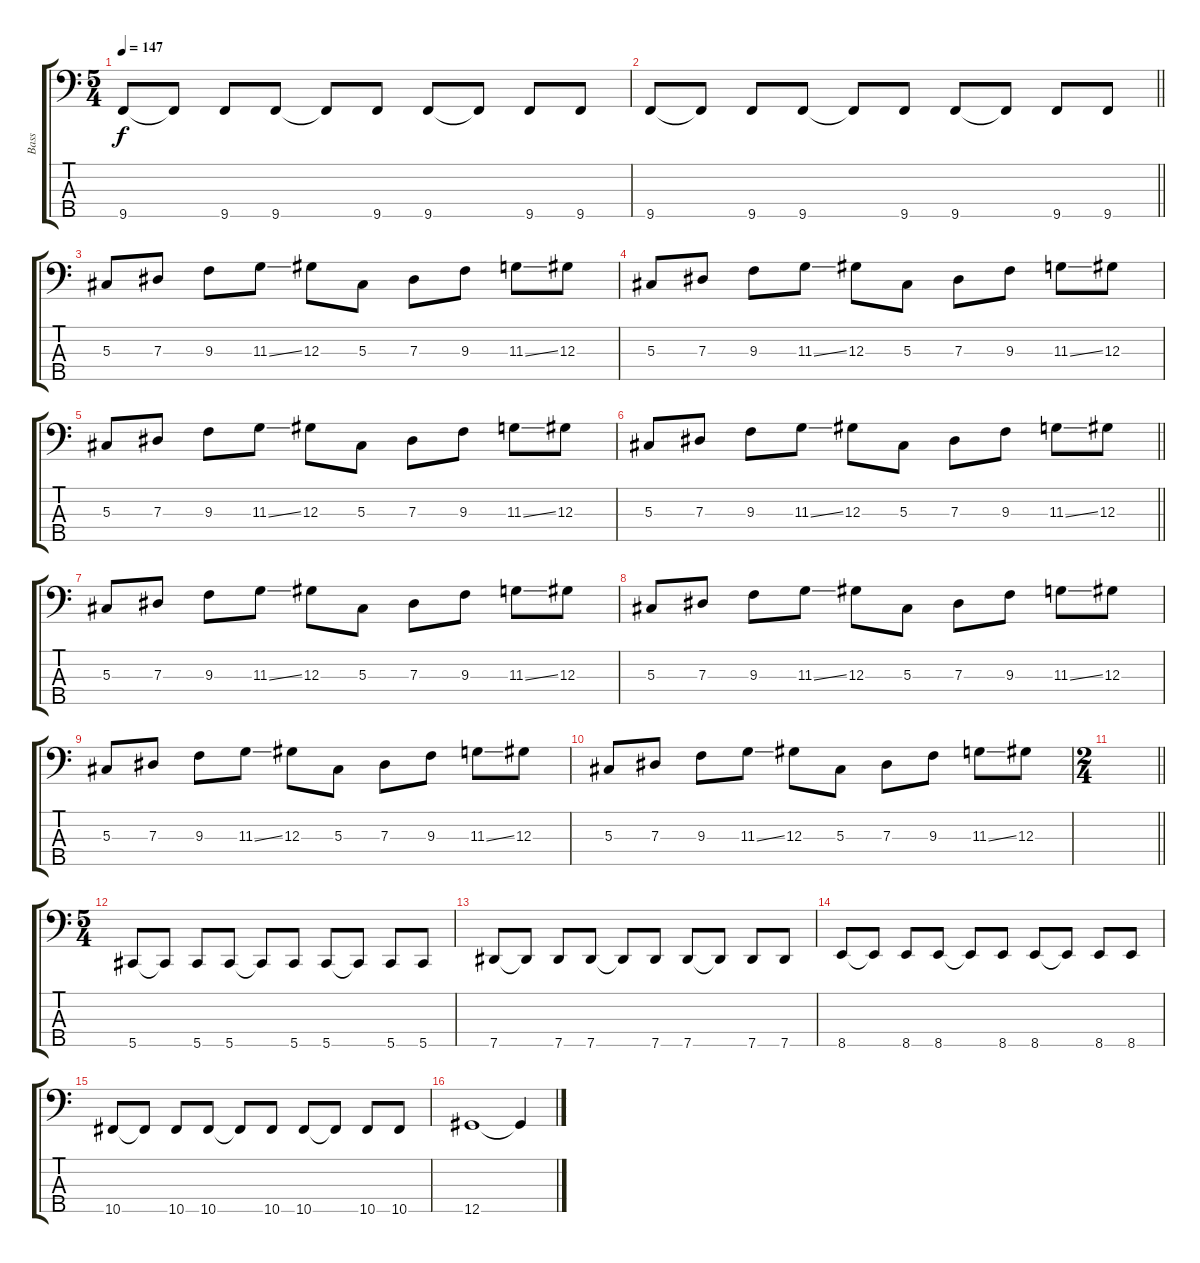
\track ("Bass" "Bass") {instrument electricbasspick}
\staff {score tabs}
\tuning (Gb2 Db2 Ab1 Eb1 Ab0) {hide}
\ts (5 4)
\tempo 147
\clef f4
\ks c
9.5.8{dy f} 9.5{t}.8 9.5.8 9.5.8 9.5{t}.8 9.5.8 9.5.8 9.5{t}.8 9.5.8 9.5.8 |
\barLineRight lightlight
9.5.8 9.5{t}.8 9.5.8 9.5.8 9.5{t}.8 9.5.8 9.5.8 9.5{t}.8 9.5.8 9.5.8 |
\section ("" "")
5.3.8 7.3.8 9.3.8 11.3{ss}.8 12.3.8 5.3.8 7.3.8 9.3.8 11.3{ss}.8 12.3.8 |
5.3.8 7.3.8 9.3.8 11.3{ss}.8 12.3.8 5.3.8 7.3.8 9.3.8 11.3{ss}.8 12.3.8 |
5.3.8 7.3.8 9.3.8 11.3{ss}.8 12.3.8 5.3.8 7.3.8 9.3.8 11.3{ss}.8 12.3.8 |
\barLineRight lightlight
5.3.8 7.3.8 9.3.8 11.3{ss}.8 12.3.8 5.3.8 7.3.8 9.3.8 11.3{ss}.8 12.3.8 |
\section ("" "")
5.3.8 7.3.8 9.3.8 11.3{ss}.8 12.3.8 5.3.8 7.3.8 9.3.8 11.3{ss}.8 12.3.8 |
5.3.8 7.3.8 9.3.8 11.3{ss}.8 12.3.8 5.3.8 7.3.8 9.3.8 11.3{ss}.8 12.3.8 |
5.3.8 7.3.8 9.3.8 11.3{ss}.8 12.3.8 5.3.8 7.3.8 9.3.8 11.3{ss}.8 12.3.8 |
5.3.8 7.3.8 9.3.8 11.3{ss}.8 12.3.8 5.3.8 7.3.8 9.3.8 11.3{ss}.8 12.3.8 |
\ts (2 4)
\barLineRight lightlight
|
\ts (5 4)
\section ("" "")
5.5.8 5.5{t}.8 5.5.8 5.5.8 5.5{t}.8 5.5.8 5.5.8 5.5{t}.8 5.5.8 5.5.8 |
7.5.8 7.5{t}.8 7.5.8 7.5.8 7.5{t}.8 7.5.8 7.5.8 7.5{t}.8 7.5.8 7.5.8 |
8.5.8 8.5{t}.8 8.5.8 8.5.8 8.5{t}.8 8.5.8 8.5.8 8.5{t}.8 8.5.8 8.5.8 |
10.5.8 10.5{t}.8 10.5.8 10.5.8 10.5{t}.8 10.5.8 10.5.8 10.5{t}.8 10.5.8 10.5.8 |
12.5.1 12.5{t}.4
